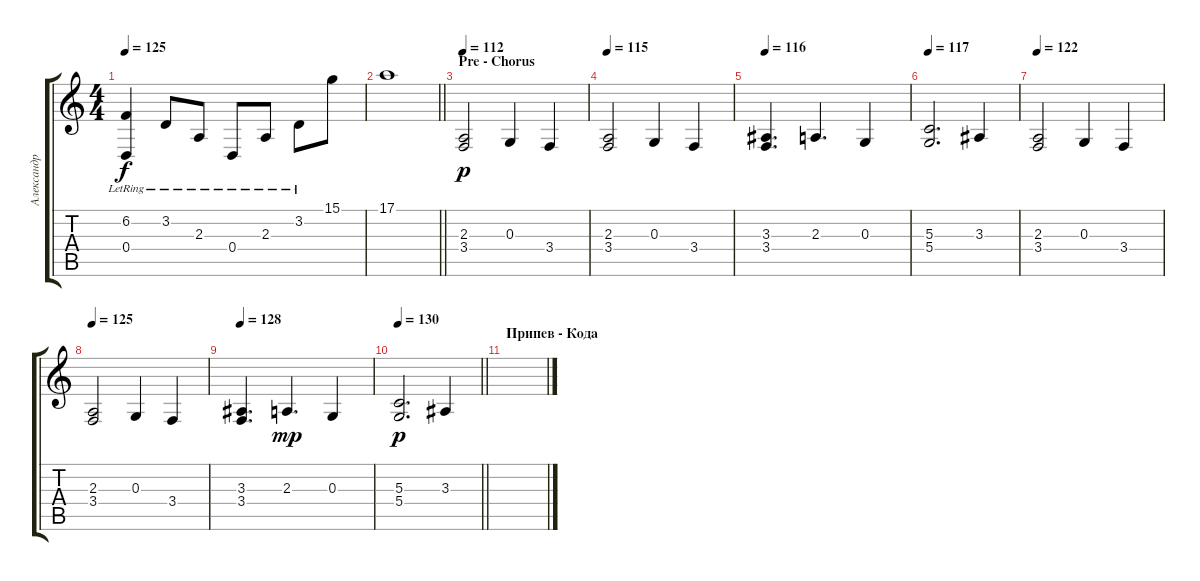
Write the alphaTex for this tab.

\track ("Александр \"Wish\" Андрюхин" "Александр ") {instrument brightacousticpiano}
\staff {score tabs}
\tuning (E4 B3 G3 D3 A2 E2) {hide}
\ts (4 4)
\tempo 125
\clef g2
\ks c
(6.2{lr} 0.4{lr}).4{dy f} 3.2{lr}.8 2.3{lr}.8 0.4{lr}.8 2.3{lr}.8 3.2{lr}.8 15.1.8 |
\barLineRight lightlight
17.1.1 |
\section ("" "Pre - Chorus")
\tempo 112
(2.3 3.4).2{dy p instrument fx1rain} 0.3.4 3.4.4 |
\tempo 115
(2.3 3.4).2 0.3.4 3.4.4 |
\tempo 116
(3.3 3.4).4{d} 2.3.4{d} 0.3.4 |
\tempo 117
(5.3 5.4).2{d} 3.3.4 |
\tempo 122
(2.3 3.4).2 0.3.4 3.4.4 |
\tempo 125
(2.3 3.4).2 0.3.4 3.4.4 |
\tempo 128
(3.3 3.4).4{d} 2.3.4{d dy mp} 0.3.4 |
\tempo 130
\barLineRight lightlight
(5.3 5.4).2{d dy p} 3.3.4 |
\section ("" "Припев - Кода")
